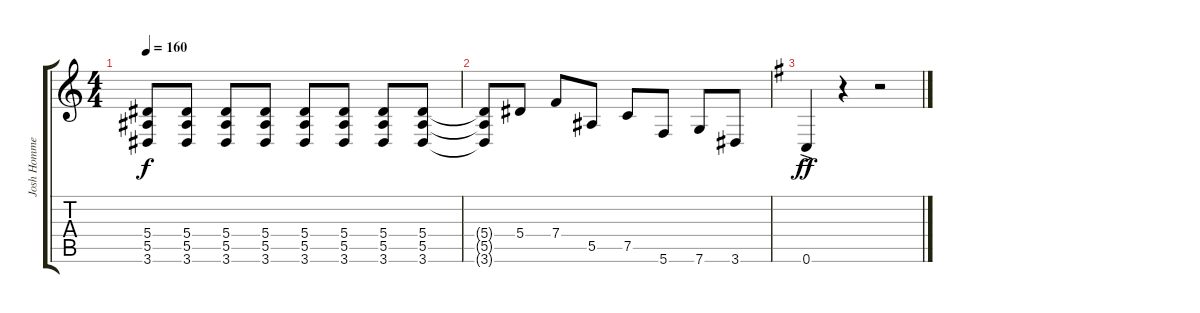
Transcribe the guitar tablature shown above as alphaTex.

\track ("Josh Homme 1" "Josh Homme") {instrument distortionguitar}
\staff {score tabs}
\tuning (C4 G3 Eb3 Bb2 F2 C2) {hide}
\ts (4 4)
\tempo 160
\clef g2
\ks c
(5.4{t} 5.5{t} 3.6{t}).8{dy f} (5.4 5.5 3.6).8 (5.4 5.5 3.6).8 (5.4 5.5 3.6).8 (5.4 5.5 3.6).8 (5.4 5.5 3.6).8 (5.4 5.5 3.6).8 (5.4 5.5 3.6).8 |
(5.4{t} 5.5{t} 3.6{t}).8 5.4.8 7.4.8 5.5.8 7.5.8 5.6.8 7.6.8 3.6.8 |
\ks g
0.6{ac}.4{dy ff} r.4 r.2
